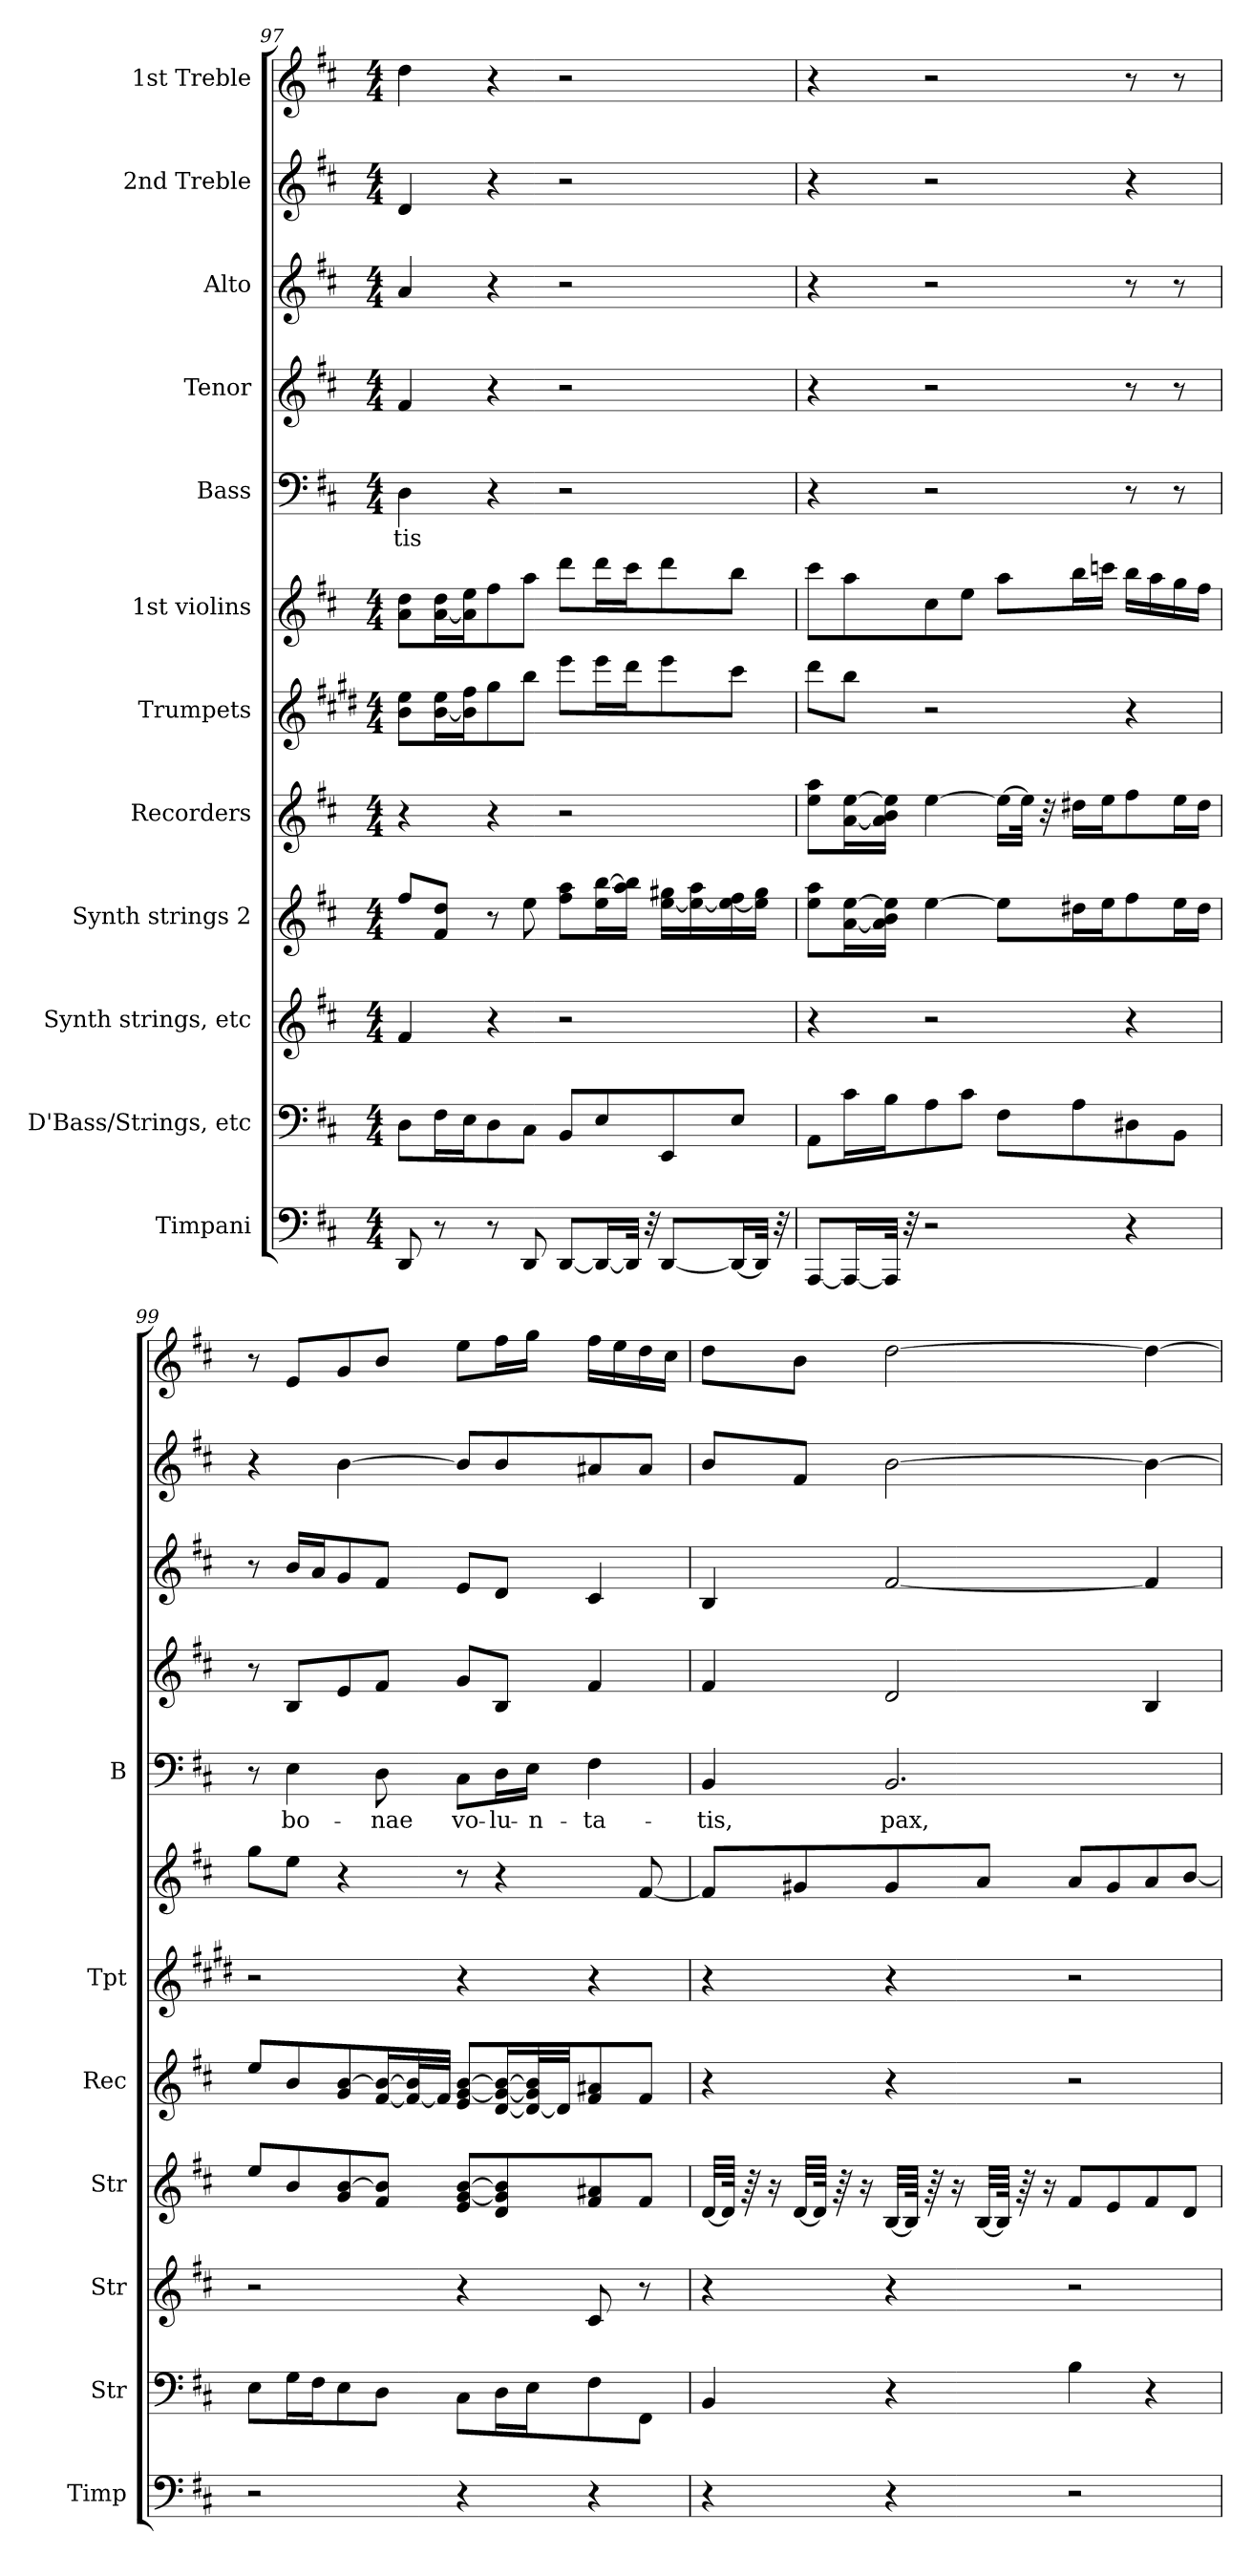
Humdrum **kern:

**kern	**kern	**kern	**kern	**kern	**kern	**kern	**kern	**text	**kern	**kern	**kern	**kern
*part12	*part11	*part10	*part9	*part8	*part7	*part6	*part5	*part5	*part4	*part3	*part2	*part1
*staff12	*staff11	*staff10	*staff9	*staff8	*staff7	*staff6	*staff5	*staff5	*staff4	*staff3	*staff2	*staff1
*I"Timpani	*I"D'Bass/Strings, etc	*I"Synth strings, etc	*I"Synth strings 2	*I"Recorders	*I"Trumpets	*I"1st violins	*I"Bass	*	*I"Tenor	*I"Alto	*I"2nd Treble	*I"1st Treble
*I'Timp	*I'Str	*I'Str	*I'Str	*I'Rec	*I'Tpt	*	*I'B	*	*	*	*	*
*clefF4	*clefF4	*clefG2	*clefG2	*clefG2	*clefG2	*clefG2	*clefF4	*	*clefG2	*clefG2	*clefG2	*clefG2
*	*	*	*	*	*ITrd1c2	*	*	*	*	*	*	*
*k[f#c#]	*k[f#c#]	*k[f#c#]	*k[f#c#]	*k[f#c#]	*k[f#c#]	*k[f#c#]	*k[f#c#]	*	*k[f#c#]	*k[f#c#]	*k[f#c#]	*k[f#c#]
*D:	*D:	*D:	*D:	*D:	*D:	*D:	*D:	*	*D:	*D:	*D:	*D:
*M4/4	*M4/4	*M4/4	*M4/4	*M4/4	*M4/4	*M4/4	*M4/4	*	*M4/4	*M4/4	*M4/4	*M4/4
=97	=97	=97	=97	=97	=97	=97	=97	=97	=97	=97	=97	=97
8DD/	8D\L	4f#/	8ff#/L	4r	8a\ 8dd\L	8a\ 8dd\L	4D\	-tis	4f#/	4a/	4d/	4dd\
8r	16F#\L	.	8f#/ 8dd/J	.	[16a\ 16dd\L	[16a\ 16dd\L	.	.	.	.	.	.
.	16E\J	.	.	.	16a\] 16ee\J	16a\] 16ee\J	.	.	.	.	.	.
8r	8D\	4r	8r	4r	8ff#\	8ff#\	4r	.	4r	4r	4r	4r
8DD/	8C#\J	.	8ee\	.	8aa\J	8aa\J	.	.	.	.	.	.
[8DD/L	8BB/L	2r	8ff#\ 8aa\L	2r	8ddd\L	8ddd\L	2r	.	2r	2r	2r	2r
16DD/L_	8E/	.	16ee\ [16bb\L	.	16ddd\L	16ddd\L	.	.	.	.	.	.
32DD/JJk]	.	.	16aa\ 16bb\]JJ	.	16ccc#\J	16ccc#\J	.	.	.	.	.	.
32r	.	.	.	.	.	.	.	.	.	.	.	.
[8DD/L	8EE/	.	[16ee\ 16gg#X\LL	.	8ddd\	8ddd\	.	.	.	.	.	.
.	.	.	16ee\_ 16aa\	.	.	.	.	.	.	.	.	.
16DD/L_	8E/J	.	16ee\_ 16ff#\	.	8bb\J	8bb\J	.	.	.	.	.	.
32DD/JJk]	.	.	16ee\] 16gg#\JJ	.	.	.	.	.	.	.	.	.
32r	.	.	.	.	.	.	.	.	.	.	.	.
!!LO:PB:g=z
=98	=98	=98	=98	=98	=98	=98	=98	=98	=98	=98	=98	=98
[8AAA/L	8AA\L	4r	8ee\ 8aa\L	8ee\ 8aa\L	8ccc#\L	8ccc#\L	4r	.	4r	4r	4r	4r
16AAA/L_	16c#\L	.	[16a\ [16ee\L	[16a\ [16ee\L	8aa\J	8aa\	.	.	.	.	.	.
32AAA/JJk]	16B\J	.	16a\] 16b\ 16ee\]JJ	16a\] 16b\ 16ee\]JJ	.	.	.	.	.	.	.	.
32r	.	.	.	.	.	.	.	.	.	.	.	.
2r	8A\	2r	[4ee\	[4ee\	2r	8cc#\	2r	.	2r	2r	2r	2r
.	8c#\J	.	.	.	.	8ee\J	.	.	.	.	.	.
.	8F#\L	.	8ee\L]	16ee\LL_	.	8aa\L	.	.	.	.	.	.
.	.	.	.	32ee\JJk]	.	.	.	.	.	.	.	.
.	.	.	.	32r	.	.	.	.	.	.	.	.
.	8A\	.	16dd#X\L	16dd#X\LL	.	16bb\L	.	.	.	.	.	.
.	.	.	16ee\J	16ee\J	.	16cccn\JJ	.	.	.	.	.	.
4r	8D#X\	4r	8ff#\	8ff#\	4r	16bb\LL	8r	.	8r	8r	4r	8r
.	.	.	.	.	.	16aa\	.	.	.	.	.	.
.	8BB\J	.	16ee\L	16ee\L	.	16gg\	8r	.	8r	8r	.	8r
.	.	.	16dd#\JJ	16dd#\JJ	.	16ff#\JJ	.	.	.	.	.	.
=99	=99	=99	=99	=99	=99	=99	=99	=99	=99	=99	=99	=99
2r	8E\L	2r	8ee/L	8ee/L	2r	8gg\L	8r	.	8r	8r	4r	8r
.	16G\L	.	8b/	8b/	.	8ee\J	4E\	bo-	8B/L	16b/LL	.	8e/L
.	16F#\J	.	.	.	.	.	.	.	.	16a/J	.	.
.	8E\	.	8g/ [8b/	8g/ [8b/	.	4r	.	.	8e/	8g/	[4b\	8g/
.	8D\J	.	8f#/ 8b/]J	[16f#/ 16b/_L	.	.	8D\	-nae	8f#/J	8f#/J	.	8b/J
.	.	.	.	32f#/_ 32b/]L	.	.	.	.	.	.	.	.
.	.	.	.	32f#/JJJ]	.	.	.	.	.	.	.	.
4r	8C#\L	4r	8e/ [8g/ [8b/L	8e/ [8g/ [8b/L	4r	8r	8C#\L	vo-	8g/L	8e/L	8b/L]	8ee\L
.	16D\L	.	8d/ 8g/] 8b/]	[16d/ 16g/_ 16b/_L	.	4r	16D\L	-lu-	8B/J	8d/J	8b/	16ff#\L
.	16E\J	.	.	32d/_ 32g/] 32b/]L	.	.	16E\JJ	-n-	.	.	.	16gg\JJ
.	.	.	.	32d/JJ]	.	.	.	.	.	.	.	.
4r	8F#\	8c#/	8f#/ 8a#X/	8f#/ 8a#X/	4r	.	4F#\	-ta-	4f#/	4c#/	8a#X/	16ff#\LL
.	.	.	.	.	.	.	.	.	.	.	.	16ee\
.	8FF#\J	8r	8f#/J	8f#/J	.	[8f#/	.	.	.	.	8a#/J	16dd\
.	.	.	.	.	.	.	.	.	.	.	.	16cc#\JJ
!!LO:PB:g=z
=100	=100	=100	=100	=100	=100	=100	=100	=100	=100	=100	=100	=100
4r	4BB/	4r	[32d/LLL	4r	4r	8f#/L]	4BB/	-tis,	4f#/	4B/	8b/L	8dd\L
.	.	.	64d/JJJk]	.	.	.	.	.	.	.	.	.
.	.	.	64r	.	.	.	.	.	.	.	.	.
.	.	.	16r	.	.	.	.	.	.	.	.	.
.	.	.	[32d/LLL	.	.	8g#X/	.	.	.	.	8f#/J	8b\J
.	.	.	64d/JJJk]	.	.	.	.	.	.	.	.	.
.	.	.	64r	.	.	.	.	.	.	.	.	.
.	.	.	16r	.	.	.	.	.	.	.	.	.
4r	4r	4r	[32B/LLL	4r	4r	8g#/	2.BB/	pax,	2d/	[2f#/	[2b\	[2dd\
.	.	.	64B/JJJk]	.	.	.	.	.	.	.	.	.
.	.	.	64r	.	.	.	.	.	.	.	.	.
.	.	.	16r	.	.	.	.	.	.	.	.	.
.	.	.	[32B/LLL	.	.	8a/J	.	.	.	.	.	.
.	.	.	64B/JJJk]	.	.	.	.	.	.	.	.	.
.	.	.	64r	.	.	.	.	.	.	.	.	.
.	.	.	16r	.	.	.	.	.	.	.	.	.
2r	4B\	2r	8f#/L	2r	2r	8a/L	.	.	.	.	.	.
.	.	.	8e/	.	.	8g#/	.	.	.	.	.	.
.	4r	.	8f#/	.	.	8a/	.	.	4B/	4f#/]	4b\_	4dd\_
.	.	.	8d/J	.	.	[8b/J	.	.	.	.	.	.
=	=	=	=	=	=	=	=	=	=	=	=	=
*-	*-	*-	*-	*-	*-	*-	*-	*-	*-	*-	*-	*-
